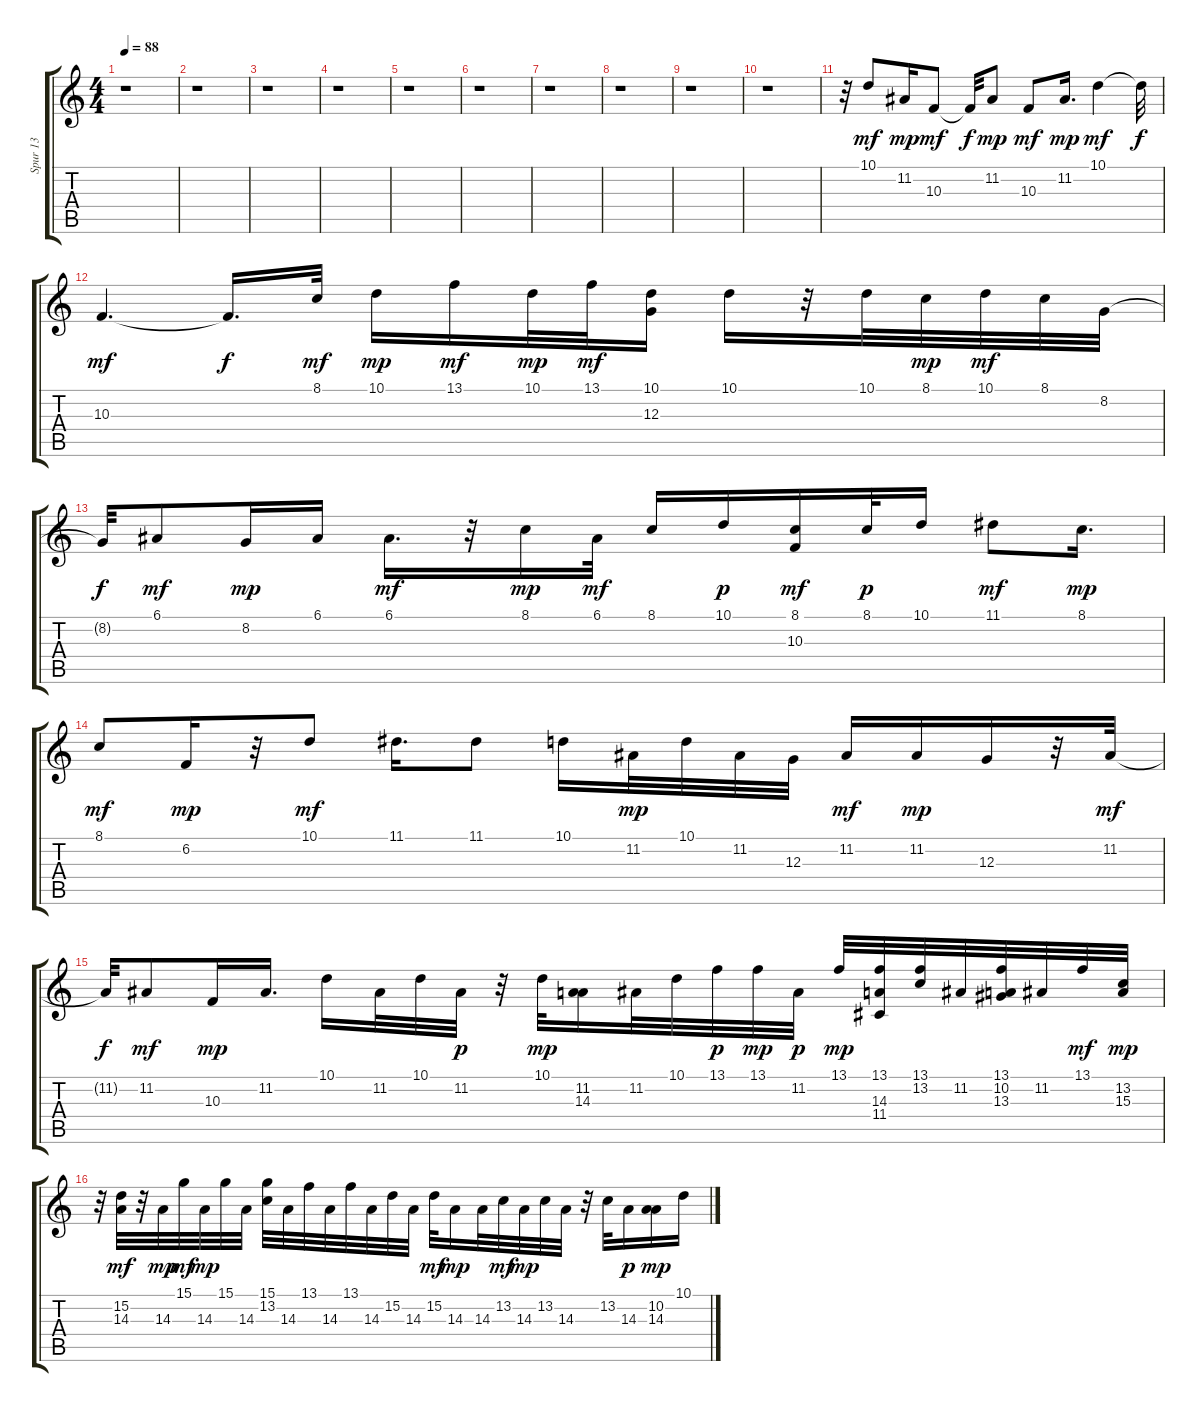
\track ("Spur 13" "Spur 13") {instrument lead5charang}
\staff {score tabs}
\tuning (E4 B3 G3 D3 A2 E2) {hide}
\ts (4 4)
\tempo 88
\clef g2
\ks c
r.1{dy mf} |
r.1 |
r.1 |
r.1 |
r.1 |
r.1 |
r.1 |
r.1 |
r.1 |
r.1 |
r.32 10.1.8 11.2.16{dy mp} 10.3.8{dy mf} 10.3{t}.32{dy f} 11.2.8{dy mp} 10.3.8{dy mf} 11.2.16{d dy mp} 10.1.4{dy mf} 10.1{t}.32{dy f} |
10.3.4{d dy mf} 10.3{t}.16{d dy f} 8.1.32{dy mf} 10.1.16{dy mp} 13.1.16{dy mf} 10.1.32{dy mp} 13.1.32{dy mf} (10.1 12.3).16 10.1.16 r.32 10.1.32 8.1.32{dy mp} 10.1.32{dy mf} 8.1.32 8.2.32 |
8.2{t}.32{dy f} 6.1.8{dy mf} 8.2.16{dy mp} 6.1.16 6.1.16{d dy mf} r.32 8.1.16{dy mp} 6.1.32{dy mf} 8.1.16 10.1.16{dy p} (8.1 10.3).16{dy mf} 8.1.32{dy p} 10.1.16 11.1.8{dy mf} 8.1.16{d dy mp} |
8.1.8{dy mf} 6.2.16{dy mp} r.32 10.1.8{dy mf} 11.1.16{d} 11.1.8 10.1.16 11.2.32{dy mp} 10.1.32 11.2.32 12.3.32 11.2.16{dy mf} 11.2.16{dy mp} 12.3.16 r.32 11.2.32{dy mf} |
11.2{t}.32{dy f} 11.2.8{dy mf} 10.3.16{dy mp} 11.2.16{d} 10.1.16 11.2.32 10.1.32 11.2.32{dy p} r.32 10.1.32{dy mp} (11.2 14.3).16 11.2.32 10.1.32 13.1.32{dy p} 13.1.32{dy mp} 11.2.32{dy p} 13.1.32{dy mp} (13.1 14.3 11.4).32 (13.1 13.2).32 11.2.32 (13.1 10.2 13.3).32 11.2.32 13.1.32{dy mf} (13.2 15.3).32{dy mp} |
r.32 (15.2 14.3).32{dy mf} r.32 14.3.32{dy mp} 15.1.32{dy mf} 14.3.32{dy mp} 15.1.32 14.3.32 (15.1 13.2).32 14.3.32 13.1.32 14.3.32 13.1.32 14.3.32 15.2.32 14.3.32 15.2.32{dy mf} 14.3.16{dy mp} 14.3.32 13.2.32{dy mf} 14.3.32{dy mp} 13.2.32 14.3.32 r.32 13.2.32 14.3.16{dy p} (10.2 14.3).16{dy mp} 10.1.16
